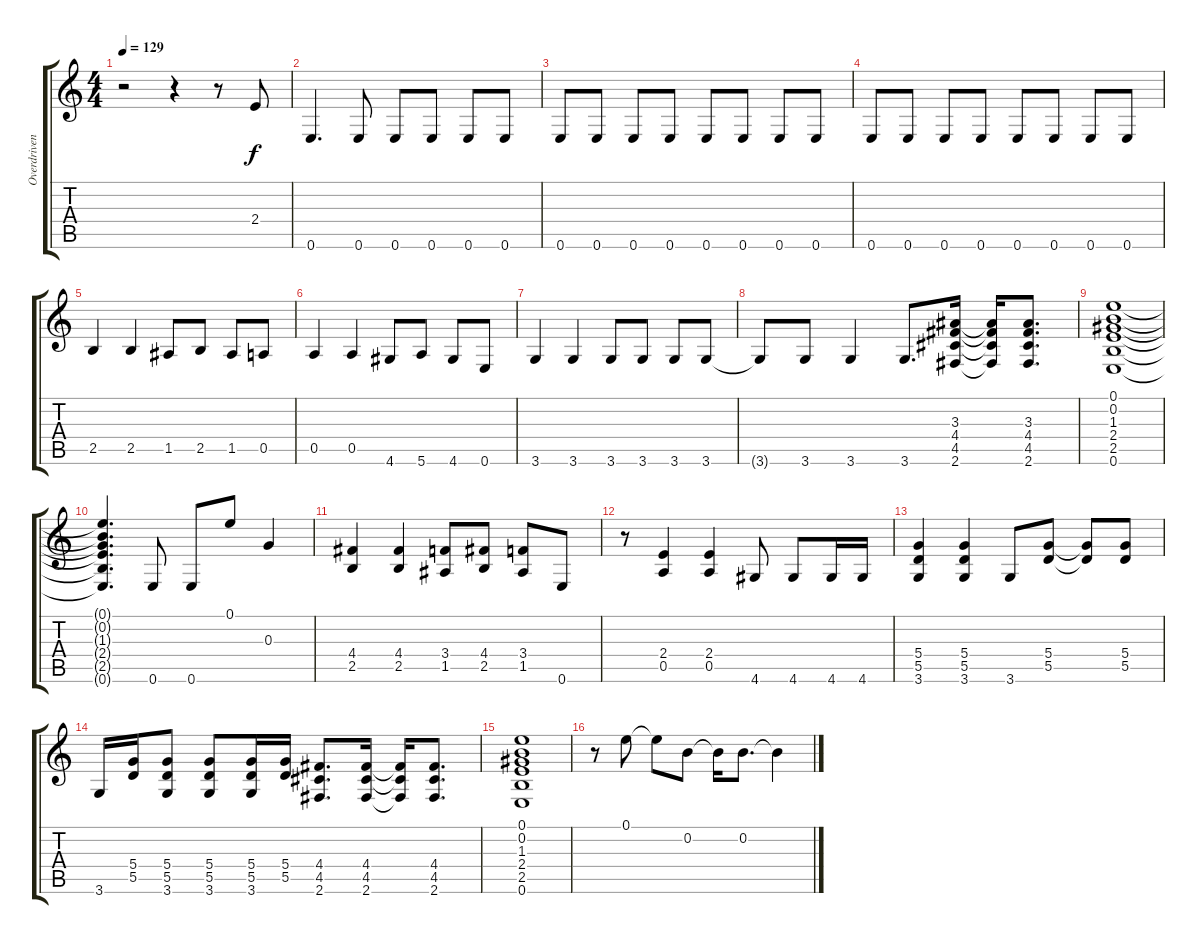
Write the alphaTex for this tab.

\track ("Overdriven Guitar" "Overdriven") {instrument overdrivenguitar}
\staff {score tabs}
\tuning (E4 B3 G3 D3 A2 E2) {hide}
\ts (4 4)
\tempo 129
\clef g2
\ks c
r.2{dy f instrument overdrivenguitar} r.4 r.8 2.4.8 |
0.6.4{d} 0.6.8 0.6.8 0.6.8 0.6.8 0.6.8 |
0.6.8 0.6.8 0.6.8 0.6.8 0.6.8 0.6.8 0.6.8 0.6.8 |
0.6.8 0.6.8 0.6.8 0.6.8 0.6.8 0.6.8 0.6.8 0.6.8 |
2.5.4 2.5.4 1.5.8 2.5.8 1.5.8 0.5.8 |
0.5.4 0.5.4 4.6.8 5.6.8 4.6.8 0.6.8 |
3.6.4 3.6.4 3.6.8 3.6.8 3.6.8 3.6.8 |
3.6{t}.8 3.6.8 3.6.4 3.6.8{d} (3.3 4.4 4.5 2.6).16 (3.3{t} 4.4{t} 4.5{t} 2.6{t}).16 (3.3 4.4 4.5 2.6).8{d} |
(0.1 0.2 1.3 2.4 2.5 0.6).1 |
(0.1{t} 0.2{t} 1.3{t} 2.4{t} 2.5{t} 0.6{t}).4{d} 0.6.8 0.6.8 0.1.8 0.3.4 |
(4.4 2.5).4 (4.4 2.5).4 (3.4 1.5).8 (4.4 2.5).8 (3.4 1.5).8 0.6.8 |
r.8 (2.4 0.5).4 (2.4 0.5).4 4.6.8 4.6.8 4.6.16 4.6.16 |
(5.4 5.5 3.6).4 (5.4 5.5 3.6).4 3.6.8 (5.4 5.5).8 (5.4{t} 5.5{t}).8 (5.4 5.5).8 |
3.6.16 (5.4 5.5).16 (5.4 5.5 3.6).8 (5.4 5.5 3.6).8 (5.4 5.5 3.6).16 (5.4 5.5).16 (4.4 4.5 2.6).8{d} (4.4 4.5 2.6).16 (4.4{t} 4.5{t} 2.6{t}).16 (4.4 4.5 2.6).8{d} |
(0.1 0.2 1.3 2.4 2.5 0.6).1 |
r.8 0.1.8 0.1{t}.8 0.2.8 0.2{t}.16 0.2.8{d} 0.2{t}.4
